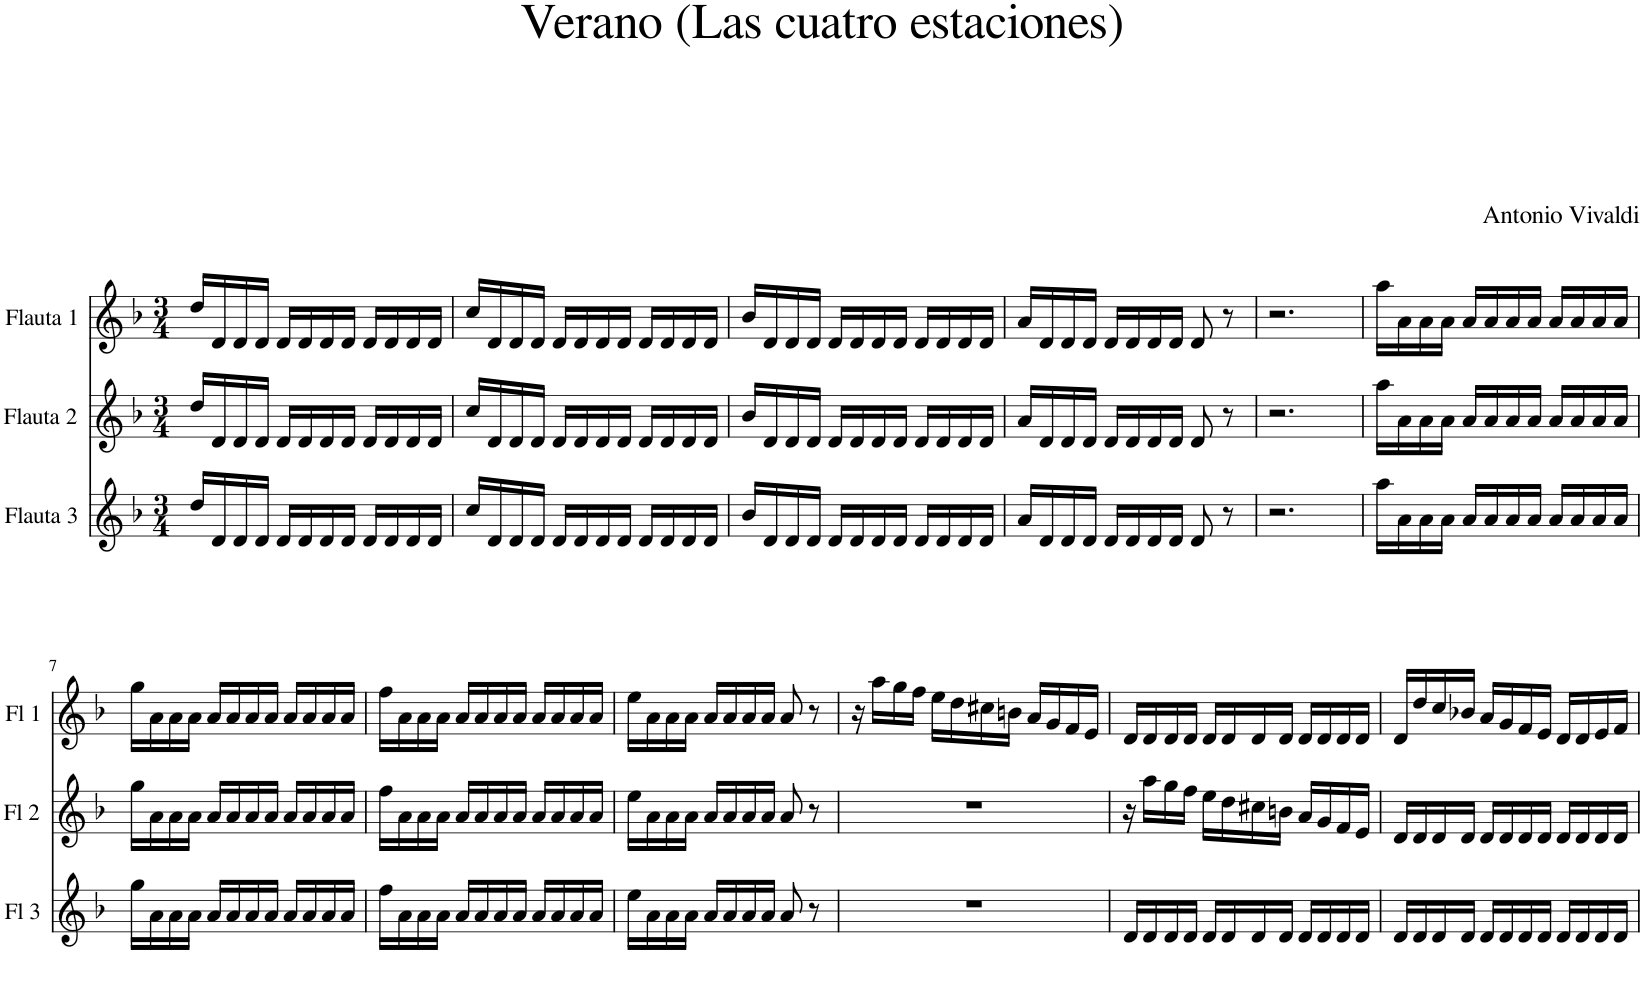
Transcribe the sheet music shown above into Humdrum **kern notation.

**kern	**kern	**kern
*part3	*part2	*part1
*staff3	*staff2	*staff1
*I"Flauta 3	*I"Flauta 2	*I"Flauta 1
*I'Fl 3	*I'Fl 2	*I'Fl 1
*clefG2	*clefG2	*clefG2
*k[b-]	*k[b-]	*k[b-]
*M3/4	*M3/4	*M3/4
=1	=1	=1
16dd/LL	16dd/LL	16dd/LL
16d/	16d/	16d/
16d/	16d/	16d/
16d/JJ	16d/JJ	16d/JJ
16d/LL	16d/LL	16d/LL
16d/	16d/	16d/
16d/	16d/	16d/
16d/JJ	16d/JJ	16d/JJ
16d/LL	16d/LL	16d/LL
16d/	16d/	16d/
16d/	16d/	16d/
16d/JJ	16d/JJ	16d/JJ
=2	=2	=2
16cc/LL	16cc/LL	16cc/LL
16d/	16d/	16d/
16d/	16d/	16d/
16d/JJ	16d/JJ	16d/JJ
16d/LL	16d/LL	16d/LL
16d/	16d/	16d/
16d/	16d/	16d/
16d/JJ	16d/JJ	16d/JJ
16d/LL	16d/LL	16d/LL
16d/	16d/	16d/
16d/	16d/	16d/
16d/JJ	16d/JJ	16d/JJ
=3	=3	=3
16b-/LL	16b-/LL	16b-/LL
16d/	16d/	16d/
16d/	16d/	16d/
16d/JJ	16d/JJ	16d/JJ
16d/LL	16d/LL	16d/LL
16d/	16d/	16d/
16d/	16d/	16d/
16d/JJ	16d/JJ	16d/JJ
16d/LL	16d/LL	16d/LL
16d/	16d/	16d/
16d/	16d/	16d/
16d/JJ	16d/JJ	16d/JJ
=4	=4	=4
16a/LL	16a/LL	16a/LL
16d/	16d/	16d/
16d/	16d/	16d/
16d/JJ	16d/JJ	16d/JJ
16d/LL	16d/LL	16d/LL
16d/	16d/	16d/
16d/	16d/	16d/
16d/JJ	16d/JJ	16d/JJ
8d/	8d/	8d/
8r	8r	8r
=5	=5	=5
2.r	2.r	2.r
=6	=6	=6
16aa\LL	16aa\LL	16aa\LL
16a\	16a\	16a\
16a\	16a\	16a\
16a\JJ	16a\JJ	16a\JJ
16a/LL	16a/LL	16a/LL
16a/	16a/	16a/
16a/	16a/	16a/
16a/JJ	16a/JJ	16a/JJ
16a/LL	16a/LL	16a/LL
16a/	16a/	16a/
16a/	16a/	16a/
16a/JJ	16a/JJ	16a/JJ
!!LO:LB:g=z
=7	=7	=7
16gg\LL	16gg\LL	16gg\LL
16a\	16a\	16a\
16a\	16a\	16a\
16a\JJ	16a\JJ	16a\JJ
16a/LL	16a/LL	16a/LL
16a/	16a/	16a/
16a/	16a/	16a/
16a/JJ	16a/JJ	16a/JJ
16a/LL	16a/LL	16a/LL
16a/	16a/	16a/
16a/	16a/	16a/
16a/JJ	16a/JJ	16a/JJ
=8	=8	=8
16ff\LL	16ff\LL	16ff\LL
16a\	16a\	16a\
16a\	16a\	16a\
16a\JJ	16a\JJ	16a\JJ
16a/LL	16a/LL	16a/LL
16a/	16a/	16a/
16a/	16a/	16a/
16a/JJ	16a/JJ	16a/JJ
16a/LL	16a/LL	16a/LL
16a/	16a/	16a/
16a/	16a/	16a/
16a/JJ	16a/JJ	16a/JJ
=9	=9	=9
16ee\LL	16ee\LL	16ee\LL
16a\	16a\	16a\
16a\	16a\	16a\
16a\JJ	16a\JJ	16a\JJ
16a/LL	16a/LL	16a/LL
16a/	16a/	16a/
16a/	16a/	16a/
16a/JJ	16a/JJ	16a/JJ
8a/	8a/	8a/
8r	8r	8r
=10	=10	=10
2.r	2.r	16r
.	.	16aa\LL
.	.	16gg\
.	.	16ff\JJ
.	.	16ee\LL
.	.	16dd\
.	.	16cc#X\
.	.	16bn\JJ
.	.	16a/LL
.	.	16g/
.	.	16f/
.	.	16e/JJ
=11	=11	=11
16d/LL	16r	16d/LL
16d/	16aa\LL	16d/
16d/	16gg\	16d/
16d/JJ	16ff\JJ	16d/JJ
16d/LL	16ee\LL	16d/LL
16d/	16dd\	16d/
16d/	16cc#X\	16d/
16d/JJ	16bn\JJ	16d/JJ
16d/LL	16a/LL	16d/LL
16d/	16g/	16d/
16d/	16f/	16d/
16d/JJ	16e/JJ	16d/JJ
=12	=12	=12
16d/LL	16d/LL	16d/LL
16d/	16d/	16dd/
16d/	16d/	16cc/
16d/JJ	16d/JJ	16b-X/JJ
16d/LL	16d/LL	16a/LL
16d/	16d/	16g/
16d/	16d/	16f/
16d/JJ	16d/JJ	16e/JJ
16d/LL	16d/LL	16d/LL
16d/	16d/	16d/
16d/	16d/	16e/
16d/JJ	16d/JJ	16f/JJ
=	=	=
*-	*-	*-
